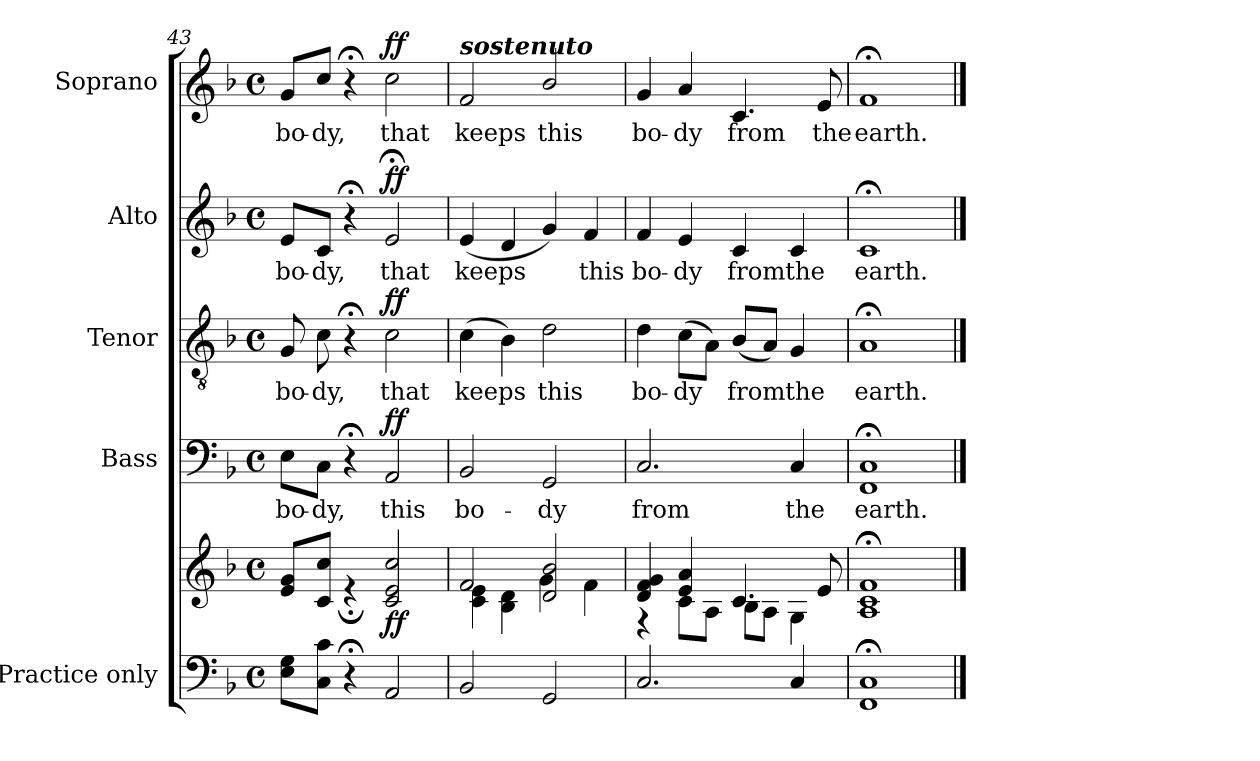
**kern	**kern	**dynam	**kern	**text	**dynam	**kern	**text	**dynam	**kern	**text	**dynam	**kern	**text	**dynam
*part5	*part5	*part5	*part4	*part4	*part4	*part3	*part3	*part3	*part2	*part2	*part2	*part1	*part1	*part1
*staff6	*staff5	*staff5/6	*staff4	*staff4	*staff4	*staff3	*staff3	*staff3	*staff2	*staff2	*staff2	*staff1	*staff1	*staff1
*I"Practice only	*	*	*I"Bass	*	*	*I"Tenor	*	*	*I"Alto	*	*	*I"Soprano	*	*
*	*	*	*I'B	*	*	*I'T	*	*	*I'A	*	*	*I'S	*	*
!!LO:LB:g=z
*clefF4	*clefG2	*	*clefF4	*	*	*clefGv2	*	*	*clefG2	*	*	*clefG2	*	*
*k[b-]	*k[b-]	*	*k[b-]	*	*	*k[b-]	*	*	*k[b-]	*	*	*k[b-]	*	*
*F:	*F:	*	*F:	*	*	*F:	*	*	*F:	*	*	*F:	*	*
*M4/4	*M4/4	*	*M4/4	*	*	*M4/4	*	*	*M4/4	*	*	*M4/4	*	*
*met(c)	*met(c)	*	*met(c)	*	*	*met(c)	*	*	*met(c)	*	*	*met(c)	*	*
=43	=43	=43	=43	=43	=43	=43	=43	=43	=43	=43	=43	=43	=43	=43
*	*^	*	*	*	*	*	*	*	*	*	*	*	*	*
!	!	!	!	!	!LO:LY:b	!	!	!LO:LY:b	!	!	!LO:LY:b	!	!	!LO:LY:b	!
8E 8GL	1r;<yy	8e/ 8g/L	.	8E\L	bo-	.	8G	bo-	.	8e/L	bo-	.	8g/L	bo-	.
!	!	!	!	!	!LO:LY:b	!	!	!LO:LY:b	!	!	!LO:LY:b	!	!	!LO:LY:b	!
8C 8cJ	.	8c/ 8cc/J	.	8C\J	-dy,	.	8c	-dy,	.	8c/J	-dy,	.	8cc/J	-dy,	.
4r;<	.	4r;<	.	4r;<	.	.	4r;<	.	.	4r;<	.	.	4r;<	.	.
!	!	!	!LO:DY:b	!	!LO:LY:b	!LO:DY:b	!	!LO:LY:b	!LO:DY:b	!	!LO:LY:b	!LO:DY:b	!	!LO:LY:b	!LO:DY:b
2AA	.	2c/ 2e/ 2cc/	ff	2AA	this	ff	2c	that	ff	2e;<	that	ff	2cc	that	ff
=44	=44	=44	=44	=44	=44	=44	=44	=44	=44	=44	=44	=44	=44	=44	=44
!	!	!	!	!	!	!	!	!	!	!	!	!	!LO:TX:a:Bi:t=sostenuto	!	!
!	!	!	!	!	!LO:LY:b	!	!	!LO:LY:b	!	!	!LO:LY:b	!	!	!LO:LY:b	!
2BB-	2f/	4c\ 4e\	.	2BB-	bo-	.	(>4c	keeps	.	(<4e	keeps	.	2f	keeps	.
.	.	4B-\ 4d\	.	.	.	.	4B-)	.	.	4d	.	.	.	.	.
!	!	!	!	!	!LO:LY:b	!	!	!LO:LY:b	!	!	!	!	!	!LO:LY:b	!
2GG	2d/ 2b-/	4g\	.	2GG	-dy	.	2d	this	.	4g)	.	.	2b-/	this	.
!	!	!	!	!	!	!	!	!	!	!	!LO:LY:b	!	!	!	!
.	.	4f\	.	.	.	.	.	.	.	4f	this	.	.	.	.
=45	=45	=45	=45	=45	=45	=45	=45	=45	=45	=45	=45	=45	=45	=45	=45
!	!	!	!	!	!LO:LY:b	!	!	!LO:LY:b	!	!	!LO:LY:b	!	!	!LO:LY:b	!
2.C	4d/ 4f/ 4g/	4r	.	2.C	from	.	4d	bo-	.	4f	bo-	.	4g	bo-	.
!	!	!	!	!	!	!	!	!LO:LY:b	!	!	!LO:LY:b	!	!	!LO:LY:b	!
.	4e/ 4a/	8c\L	.	.	.	.	(>8cL	-dy	.	4e	-dy	.	4a	-dy	.
.	.	8A\J	.	.	.	.	8AJ)	.	.	.	.	.	.	.	.
!	!	!	!	!	!	!	!	!LO:LY:b	!	!	!LO:LY:b	!	!	!LO:LY:b	!
.	4.c/	8B-\L	.	.	.	.	(<8B-L	from	.	4c	from	.	4.c	from	.
.	.	8A\J	.	.	.	.	8AJ)	.	.	.	.	.	.	.	.
!	!	!	!	!	!LO:LY:b	!	!	!LO:LY:b	!	!	!LO:LY:b	!	!	!	!
4C	.	4G\	.	4C	the	.	4G	the	.	4c	the	.	.	.	.
!	!	!	!	!	!	!	!	!	!	!	!	!	!	!LO:LY:b	!
.	8e/	.	.	.	.	.	.	.	.	.	.	.	8e	the	.
=46	=46	=46	=46	=46	=46	=46	=46	=46	=46	=46	=46	=46	=46	=46	=46
!	!	!	!	!	!LO:LY:b	!	!	!LO:LY:b	!	!	!LO:LY:b	!	!	!LO:LY:b	!
1FF;< 1C;<	1A/;< 1c/;< 1f/;<	1ryy	.	1FF;< 1C;<	earth.	.	1A;<	earth.	.	1c;<	earth.	.	1f;<	earth.	.
*	*v	*v	*	*	*	*	*	*	*	*	*	*	*	*	*
==	==	==	==	==	==	==	==	==	==	==	==	==	==	==
*-	*-	*-	*-	*-	*-	*-	*-	*-	*-	*-	*-	*-	*-	*-
